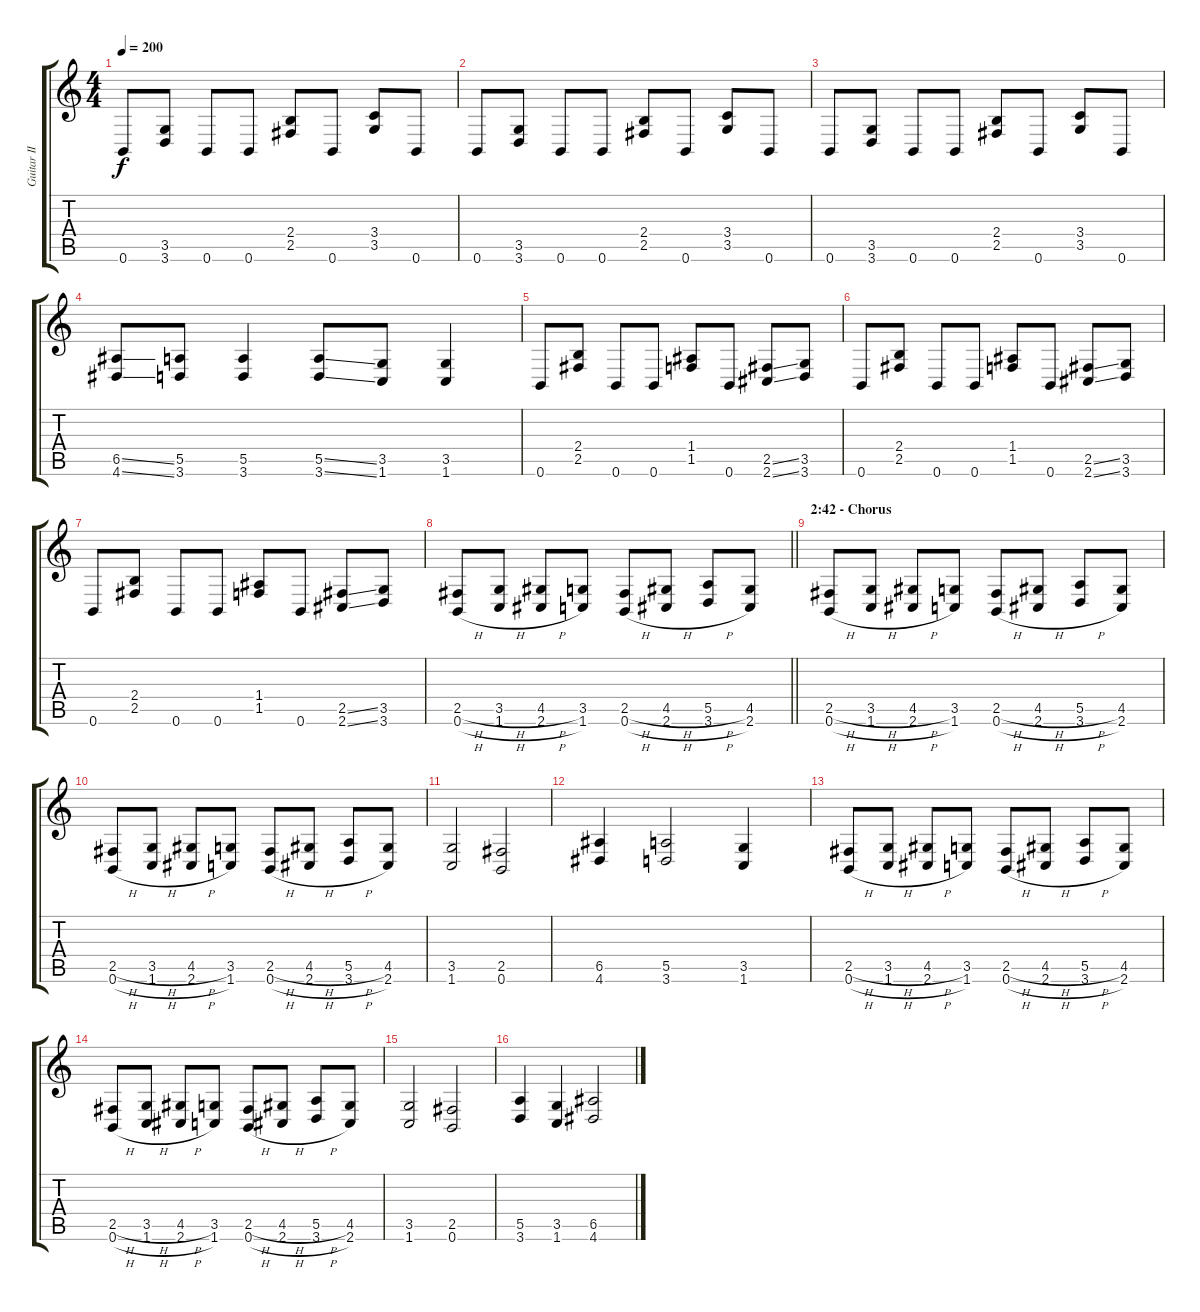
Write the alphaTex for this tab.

\track ("Guitar II" "Guitar II") {instrument distortionguitar}
\staff {score tabs}
\tuning (B3 Gb3 D3 A2 E2 B1) {hide}
\ts (4 4)
\tempo 200
\clef g2
\ks c
0.6.8{dy f} (3.5 3.6).8 0.6.8 0.6.8 (2.4 2.5).8 0.6.8 (3.4 3.5).8 0.6.8 |
0.6.8 (3.5 3.6).8 0.6.8 0.6.8 (2.4 2.5).8 0.6.8 (3.4 3.5).8 0.6.8 |
0.6.8 (3.5 3.6).8 0.6.8 0.6.8 (2.4 2.5).8 0.6.8 (3.4 3.5).8 0.6.8 |
(6.5{ss} 4.6{ss}).8 (5.5 3.6).8 (5.5 3.6).4 (5.5{ss} 3.6{ss}).8 (3.5 1.6).8 (3.5 1.6).4 |
0.6.8 (2.4 2.5).8 0.6.8 0.6.8 (1.4 1.5).8 0.6.8 (2.5{ss} 2.6{ss}).8 (3.5 3.6).8 |
0.6.8 (2.4 2.5).8 0.6.8 0.6.8 (1.4 1.5).8 0.6.8 (2.5{ss} 2.6{ss}).8 (3.5 3.6).8 |
0.6.8 (2.4 2.5).8 0.6.8 0.6.8 (1.4 1.5).8 0.6.8 (2.5{ss} 2.6{ss}).8 (3.5 3.6).8 |
\barLineRight lightlight
(2.5{h} 0.6{h}).8 (3.5{h} 1.6{h}).8 (4.5{h} 2.6{h}).8 (3.5 1.6).8 (2.5{h} 0.6{h}).8 (4.5{h} 2.6{h}).8 (5.5{h} 3.6{h}).8 (4.5 2.6).8 |
\section ("" "2:42 - Chorus")
(2.5{h} 0.6{h}).8 (3.5{h} 1.6{h}).8 (4.5{h} 2.6{h}).8 (3.5 1.6).8 (2.5{h} 0.6{h}).8 (4.5{h} 2.6{h}).8 (5.5{h} 3.6{h}).8 (4.5 2.6).8 |
(2.5{h} 0.6{h}).8 (3.5{h} 1.6{h}).8 (4.5{h} 2.6{h}).8 (3.5 1.6).8 (2.5{h} 0.6{h}).8 (4.5{h} 2.6{h}).8 (5.5{h} 3.6{h}).8 (4.5 2.6).8 |
(3.5 1.6).2 (2.5 0.6).2 |
(6.5 4.6).4 (5.5 3.6).2 (3.5 1.6).4 |
(2.5{h} 0.6{h}).8 (3.5{h} 1.6{h}).8 (4.5{h} 2.6{h}).8 (3.5 1.6).8 (2.5{h} 0.6{h}).8 (4.5{h} 2.6{h}).8 (5.5{h} 3.6{h}).8 (4.5 2.6).8 |
(2.5{h} 0.6{h}).8 (3.5{h} 1.6{h}).8 (4.5{h} 2.6{h}).8 (3.5 1.6).8 (2.5{h} 0.6{h}).8 (4.5{h} 2.6{h}).8 (5.5{h} 3.6{h}).8 (4.5 2.6).8 |
(3.5 1.6).2 (2.5 0.6).2 |
(5.5 3.6).4 (3.5 1.6).4 (6.5 4.6).2
